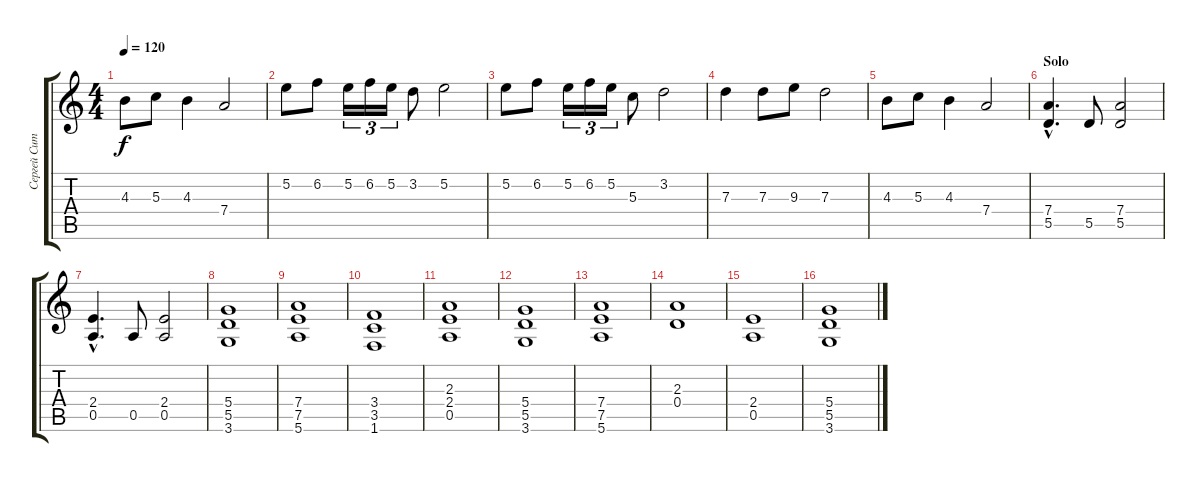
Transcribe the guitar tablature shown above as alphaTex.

\track ("Сергей Ситников" "Сергей Сит") {instrument acousticguitarsteel}
\staff {score tabs}
\tuning (E4 B3 G3 D3 A2 E2) {hide}
\ts (4 4)
\tempo 120
\clef g2
\ks c
4.3.8{dy f} 5.3.8 4.3.4 7.4.2 |
5.2.8 6.2.8 5.2.16{tu (3 2)} 6.2.16{tu (3 2)} 5.2.16{tu (3 2)} 3.2.8 5.2.2 |
5.2.8 6.2.8 5.2.16{tu (3 2)} 6.2.16{tu (3 2)} 5.2.16{tu (3 2)} 5.3.8 3.2.2 |
7.3.4 7.3.8 9.3.8 7.3.2 |
4.3.8 5.3.8 4.3.4 7.4.2 |
\section ("" "Solo")
(7.4{hac} 5.5{hac}).4{d instrument overdrivenguitar} 5.5.8 (7.4 5.5).2 |
(2.4{hac} 0.5{hac}).4{d} 0.5.8 (2.4 0.5).2 |
(5.4 5.5 3.6).1 |
(7.4 7.5 5.6).1 |
(3.4 3.5 1.6).1 |
(2.3 2.4 0.5).1 |
(5.4 5.5 3.6).1 |
(7.4 7.5 5.6).1 |
(2.3 0.4).1 |
(2.4 0.5).1 |
(5.4 5.5 3.6).1
